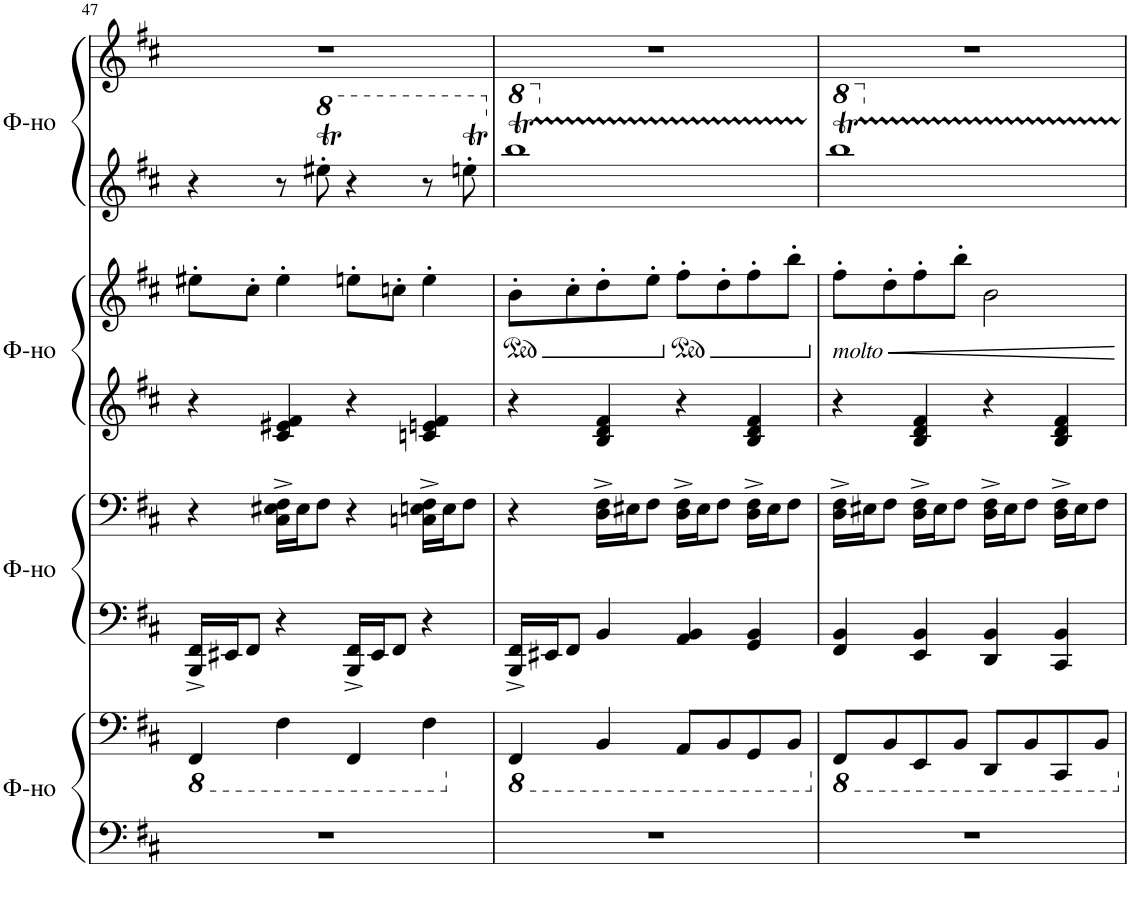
**kern	**kern	**kern	**kern	**kern	**kern	**dynam	**kern	**kern
*part4	*part4	*part3	*part3	*part2	*part2	*part2	*part1	*part1
*staff8	*staff7	*staff6	*staff5	*staff4	*staff3	*staff3/4	*staff2	*staff1
*I"Фортепиано	*	*I"Фортепиано	*	*I"Фортепиано	*	*	*I"Фортепиано	*
!!LO:PB:g=z
*clefF4	*clefF4	*clefF4	*clefF4	*clefG2	*clefG2	*	*clefG2	*clefG2
*k[f#c#]	*k[f#c#]	*k[f#c#]	*k[f#c#]	*k[f#c#]	*k[f#c#]	*	*k[f#c#]	*k[f#c#]
*M4/4	*M4/4	*M4/4	*M4/4	*M4/4	*M4/4	*	*M4/4	*M4/4
*met(c)	*met(c)	*met(c)	*met(c)	*met(c)	*met(c)	*	*met(c)	*met(c)
*	*8ba	*	*	*	*	*	*	*
=47	=47	=47	=47	=47	=47	=47	=47	=47
1r	4FFF#/	16BBB/^ 16FF#/^LL	4r	4r	8ee#X'\L	.	4r	1r
.	.	16EE#X/J	.	.	.	.	.	.
.	.	8FF#/J	.	.	8cc#'\J	.	.	.
.	4FF#\	4r	16C#\^ 16E#X\^ 16F#\^LL	4c#/ 4e#X/ 4f#/	4ee#'\	.	8r	.
.	.	.	16E#\J	.	.	.	.	.
*	*	*	*	*	*	*	*8va	*
.	.	.	8F#\J	.	.	.	8eee#Xt'\	.
.	4FFF#/	16BBB/^ 16FF#/^LL	4r	4r	8een'\L	.	4r	.
.	.	16EE#/J	.	.	.	.	.	.
.	.	8FF#/J	.	.	8ccn'\J	.	.	.
.	4FF#\	4r	16Cn\^ 16En\^ 16F#\^LL	4cn/ 4en/ 4f#/	4ee'\	.	8r	.
.	.	.	16E\J	.	.	.	.	.
.	.	.	8F#\J	.	.	.	8eeenT'\	.
=48	=48	=48	=48	=48	=48	=48	=48	=48
*	*X8ba	*	*	*	*	*	*	*
*	*8ba	*	*	*	*	*	*	*
*	*	*	*	*	*ped	*	*	*
*	*	*	*	*	*	*	*X8va	*
*	*	*	*	*	*	*	*8va	*
1r	4FFF#/	16BBB/^ 16FF#/^LL	4r	4r	8b'\L	.	1bbbT	1r
.	.	16EE#X/J	.	.	.	.	.	.
.	.	8FF#/J	.	.	8cc#'\	.	.	.
.	4BBB/	4BB/	16D\^ 16F#\^LL	4B/ 4d/ 4f#/	8dd'\	.	.	.
.	.	.	16E#X\J	.	.	.	.	.
.	.	.	8F#\J	.	8ee'\J	.	.	.
*	*	*	*	*	*Xped	*	*	*
*	*	*	*	*	*ped	*	*	*
.	8AAA/L	4AA/ 4BB/	16D\^ 16F#\^LL	4r	8ff#'\L	.	.	.
.	.	.	16E#\J	.	.	.	.	.
.	8BBB/	.	8F#\J	.	8dd'\	.	.	.
.	8GGG/	4GG/ 4BB/	16D\^ 16F#\^LL	4B/ 4d/ 4f#/	8ff#'\	.	.	.
.	.	.	16E#\J	.	.	.	.	.
.	8BBB/J	.	8F#\J	.	8bb'\J	.	.	.
=49	=49	=49	=49	=49	=49	=49	=49	=49
*	*X8ba	*	*	*	*	*	*	*
*	*8ba	*	*	*	*	*	*	*
*	*	*	*	*	*Xped	*	*	*
!	!	!	!	!	!	!LO:HP:b	!	!
*	*	*	*	*	*	*	*X8va	*
*	*	*	*	*	*	*	*8va	*
!	!	!	!	!	!LO:TX:b:i:t=molto	!	!	!
1r	8FFF#/L	4FF#/ 4BB/	16D\^ 16F#\^LL	4r	8ff#'\L	<	1bbbT	1r
.	.	.	16E#X\J	.	.	.	.	.
.	8BBB/	.	8F#\J	.	8dd'\	.	.	.
.	8EEE/	4EE/ 4BB/	16D\^ 16F#\^LL	4B/ 4d/ 4f#/	8ff#'\	.	.	.
.	.	.	16E#\J	.	.	.	.	.
.	8BBB/J	.	8F#\J	.	8bb'\J	.	.	.
.	8DDD/L	4DD/ 4BB/	16D\^ 16F#\^LL	4r	2b\	.	.	.
.	.	.	16E#\J	.	.	.	.	.
.	8BBB/	.	8F#\J	.	.	.	.	.
.	8CCC#/	4CC#/ 4BB/	16D\^ 16F#\^LL	4B/ 4d/ 4f#/	.	.	.	.
.	.	.	16E#\J	.	.	.	.	.
.	8BBB/J	.	8F#\J	.	.	.	.	.
.	.	.	.	.	.	[	.	.
*	*X8ba	*	*	*	*	*	*	*
*	*	*	*	*	*	*	*X8va	*
=	=	=	=	=	=	=	=	=
*-	*-	*-	*-	*-	*-	*-	*-	*-
